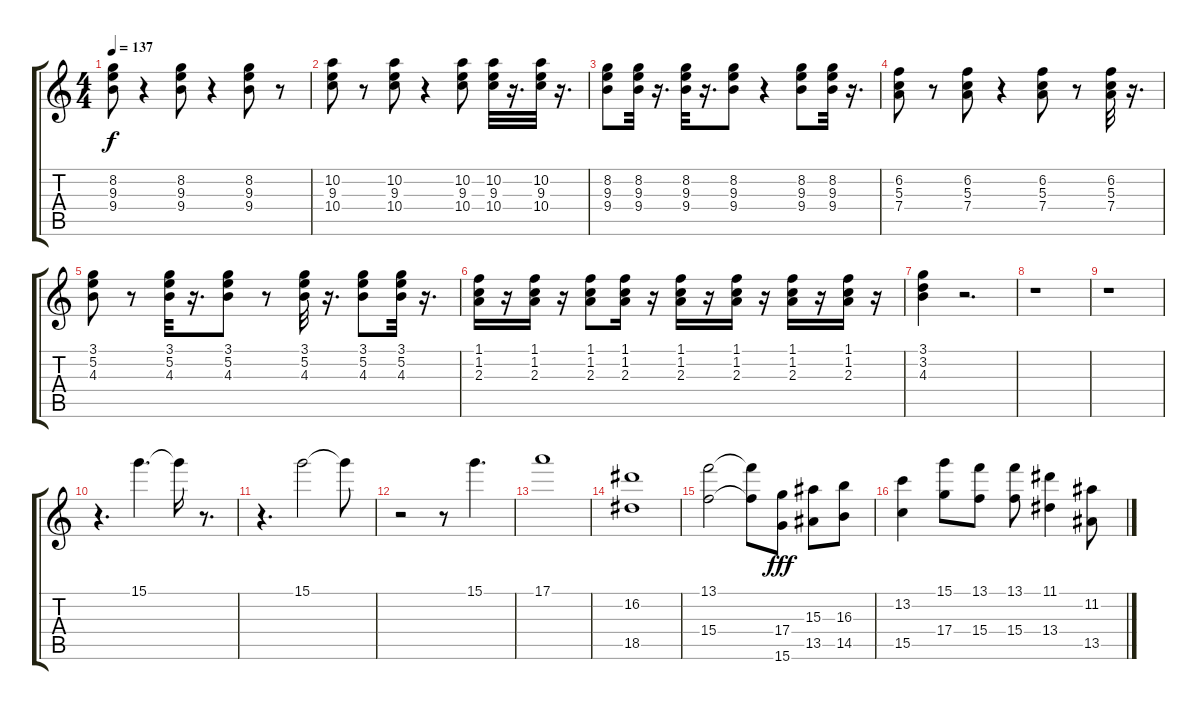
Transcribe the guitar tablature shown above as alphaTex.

\track "" {instrument distortionguitar}
\staff {score tabs}
\tuning (E4 B3 G3 D3 A2 E2) {hide}
\ts (4 4)
\tempo 137
\clef g2
\ks c
(8.2 9.3 9.4).8{dy f} r.4 (8.2 9.3 9.4).8 r.4 (8.2 9.3 9.4).8 r.8 |
(10.2 9.3 10.4).8 r.8 (10.2 9.3 10.4).8 r.4 (10.2 9.3 10.4).8 (10.2 9.3 10.4).32 r.16{d} (10.2 9.3 10.4).32 r.16{d} |
(8.2 9.3 9.4).8 (8.2 9.3 9.4).32 r.16{d} (8.2 9.3 9.4).32 r.16{d} (8.2 9.3 9.4).8 r.4 (8.2 9.3 9.4).8 (8.2 9.3 9.4).32 r.16{d} |
(6.2 5.3 7.4).8 r.8 (6.2 5.3 7.4).8 r.4 (6.2 5.3 7.4).8 r.8 (6.2 5.3 7.4).32 r.16{d} |
(3.1 5.2 4.3).8 r.8 (3.1 5.2 4.3).32 r.16{d} (3.1 5.2 4.3).8 r.8 (3.1 5.2 4.3).32 r.16{d} (3.1 5.2 4.3).8 (3.1 5.2 4.3).32 r.16{d} |
(1.1 1.2 2.3).16 r.16 (1.1 1.2 2.3).16 r.16 (1.1 1.2 2.3).8 (1.1 1.2 2.3).16 r.16 (1.1 1.2 2.3).16 r.16 (1.1 1.2 2.3).16 r.16 (1.1 1.2 2.3).16 r.16 (1.1 1.2 2.3).16 r.16 |
(3.1 3.2 4.3).4 r.2{d} |
r.1 |
r.1 |
r.4{d} 15.1.4{d} 15.1{t}.16 r.8{d} |
r.4{d} 15.1.2 15.1{t}.8 |
r.2 r.8 15.1.4{d} |
17.1.1 |
(16.2 18.5).1 |
(13.1 15.4).2 (13.1{t} 15.4{t}).8 (17.4 15.6).8{dy fff} (15.3 13.5).8 (16.3 14.5).8 |
(13.2 15.5).4 (15.1 17.4).8 (13.1 15.4).8 (13.1 15.4).8 (11.1 13.4).4 (11.2 13.5).8
